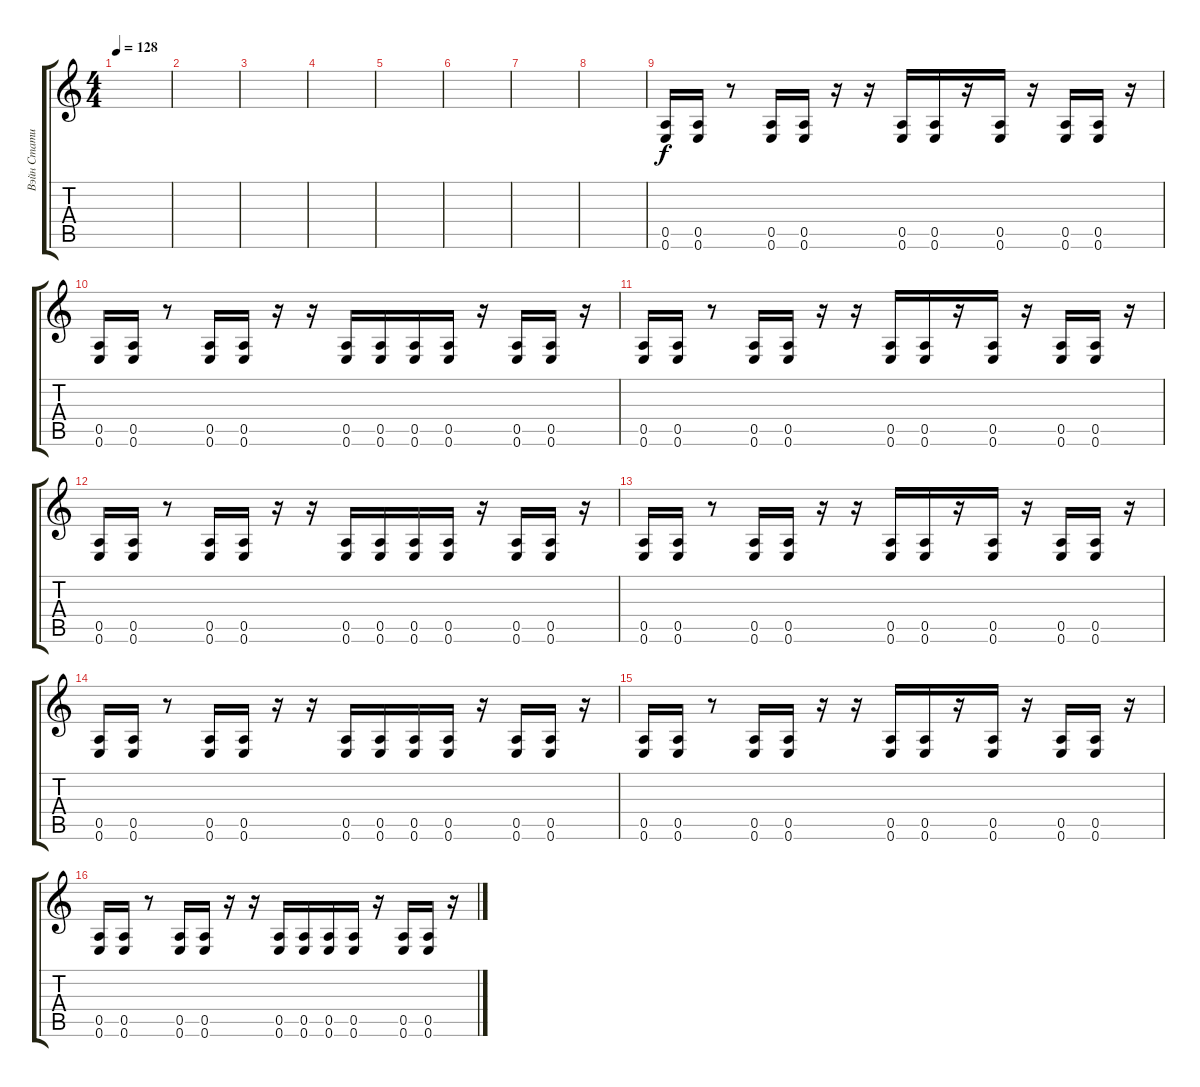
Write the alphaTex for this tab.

\track ("Вэйн Статик" "Вэйн Стати") {instrument overdrivenguitar}
\staff {score tabs}
\tuning (E4 B3 G3 D3 A2 E2) {hide}
\ts (4 4)
\tempo 128
\clef g2
\ks c
|
|
|
|
|
|
|
|
(0.5 0.6).16{dy f} (0.5 0.6).16 r.8 (0.5 0.6).16 (0.5 0.6).16 r.16 r.16 (0.5 0.6).16 (0.5 0.6).16 r.16 (0.5 0.6).16 r.16 (0.5 0.6).16 (0.5 0.6).16 r.16 |
(0.5 0.6).16 (0.5 0.6).16 r.8 (0.5 0.6).16 (0.5 0.6).16 r.16 r.16 (0.5 0.6).16 (0.5 0.6).16 (0.5 0.6).16 (0.5 0.6).16 r.16 (0.5 0.6).16 (0.5 0.6).16 r.16 |
(0.5 0.6).16 (0.5 0.6).16 r.8 (0.5 0.6).16 (0.5 0.6).16 r.16 r.16 (0.5 0.6).16 (0.5 0.6).16 r.16 (0.5 0.6).16 r.16 (0.5 0.6).16 (0.5 0.6).16 r.16 |
(0.5 0.6).16 (0.5 0.6).16 r.8 (0.5 0.6).16 (0.5 0.6).16 r.16 r.16 (0.5 0.6).16 (0.5 0.6).16 (0.5 0.6).16 (0.5 0.6).16 r.16 (0.5 0.6).16 (0.5 0.6).16 r.16 |
(0.5 0.6).16 (0.5 0.6).16 r.8 (0.5 0.6).16 (0.5 0.6).16 r.16 r.16 (0.5 0.6).16 (0.5 0.6).16 r.16 (0.5 0.6).16 r.16 (0.5 0.6).16 (0.5 0.6).16 r.16 |
(0.5 0.6).16 (0.5 0.6).16 r.8 (0.5 0.6).16 (0.5 0.6).16 r.16 r.16 (0.5 0.6).16 (0.5 0.6).16 (0.5 0.6).16 (0.5 0.6).16 r.16 (0.5 0.6).16 (0.5 0.6).16 r.16 |
(0.5 0.6).16 (0.5 0.6).16 r.8 (0.5 0.6).16 (0.5 0.6).16 r.16 r.16 (0.5 0.6).16 (0.5 0.6).16 r.16 (0.5 0.6).16 r.16 (0.5 0.6).16 (0.5 0.6).16 r.16 |
(0.5 0.6).16 (0.5 0.6).16 r.8 (0.5 0.6).16 (0.5 0.6).16 r.16 r.16 (0.5 0.6).16 (0.5 0.6).16 (0.5 0.6).16 (0.5 0.6).16 r.16 (0.5 0.6).16 (0.5 0.6).16 r.16
